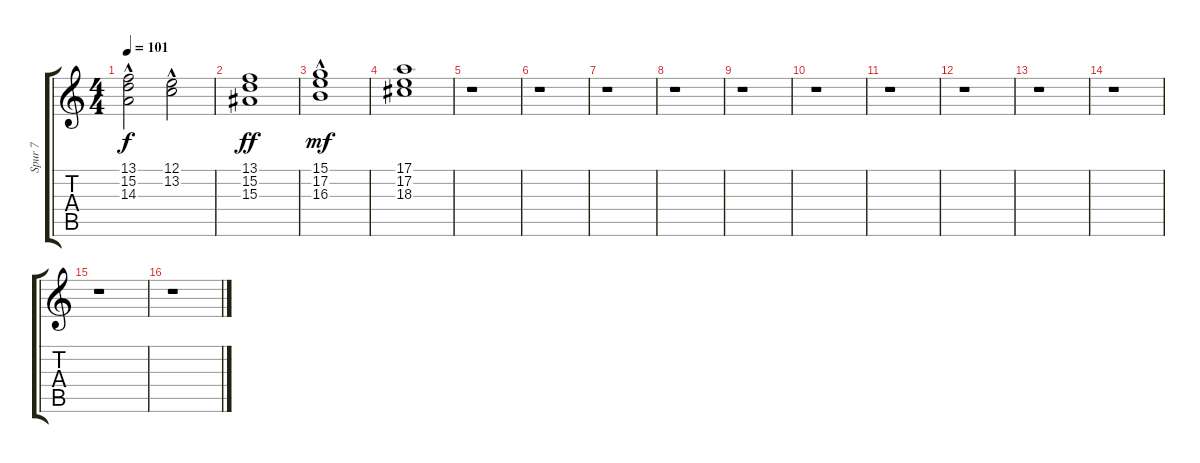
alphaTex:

\track ("Spur 7" "Spur 7") {instrument synthvoice}
\staff {score tabs}
\tuning (E4 B3 G3 D3 A2 E2) {hide}
\ts (4 4)
\tempo 101
\clef g2
\ks c
(13.1 15.2 14.3{hac}).2{dy f} (12.1{hac} 13.2).2 |
(13.1 15.2 15.3).1{dy ff} |
(15.1{hac} 17.2{hac} 16.3).1{dy mf} |
(17.1 17.2 18.3).1 |
r.1 |
r.1 |
r.1 |
r.1 |
r.1 |
r.1 |
r.1 |
r.1 |
r.1 |
r.1 |
r.1 |
r.1
